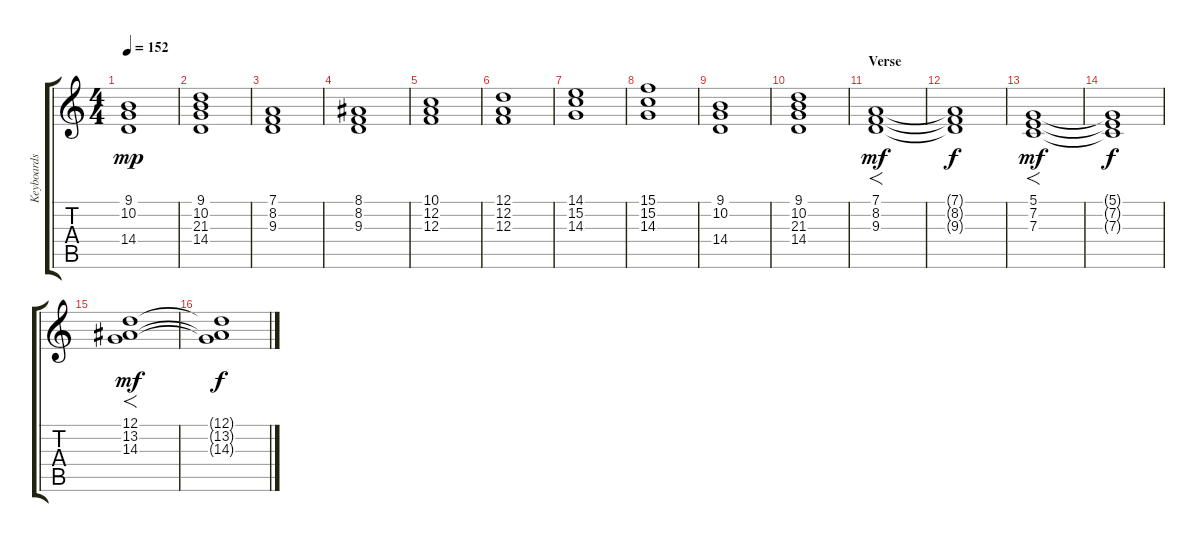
\track ("Keyboards" "Keyboards") {instrument pad2warm}
\staff {score tabs}
\tuning (D4 A3 F3 C3 G2 D2) {hide}
\ts (4 4)
\tempo 152
\clef g2
\ks c
(9.1 10.2 14.4).1{dy mp} |
(9.1 10.2 21.3 14.4).1 |
(7.1 8.2 9.3).1 |
(8.1 8.2 9.3).1 |
(10.1 12.2 12.3).1 |
(12.1 12.2 12.3).1 |
(14.1 15.2 14.3).1 |
(15.1 15.2 14.3).1 |
(9.1 10.2 14.4).1 |
(9.1 10.2 21.3 14.4).1 |
\section ("" "Verse")
(7.1 8.2 9.3).1{f dy mf} |
(7.1{t} 8.2{t} 9.3{t}).1{dy f} |
(5.1 7.2 7.3).1{f dy mf} |
(5.1{t} 7.2{t} 7.3{t}).1{dy f} |
(12.1 13.2 14.3).1{f dy mf} |
(12.1{t} 13.2{t} 14.3{t}).1{dy f}
